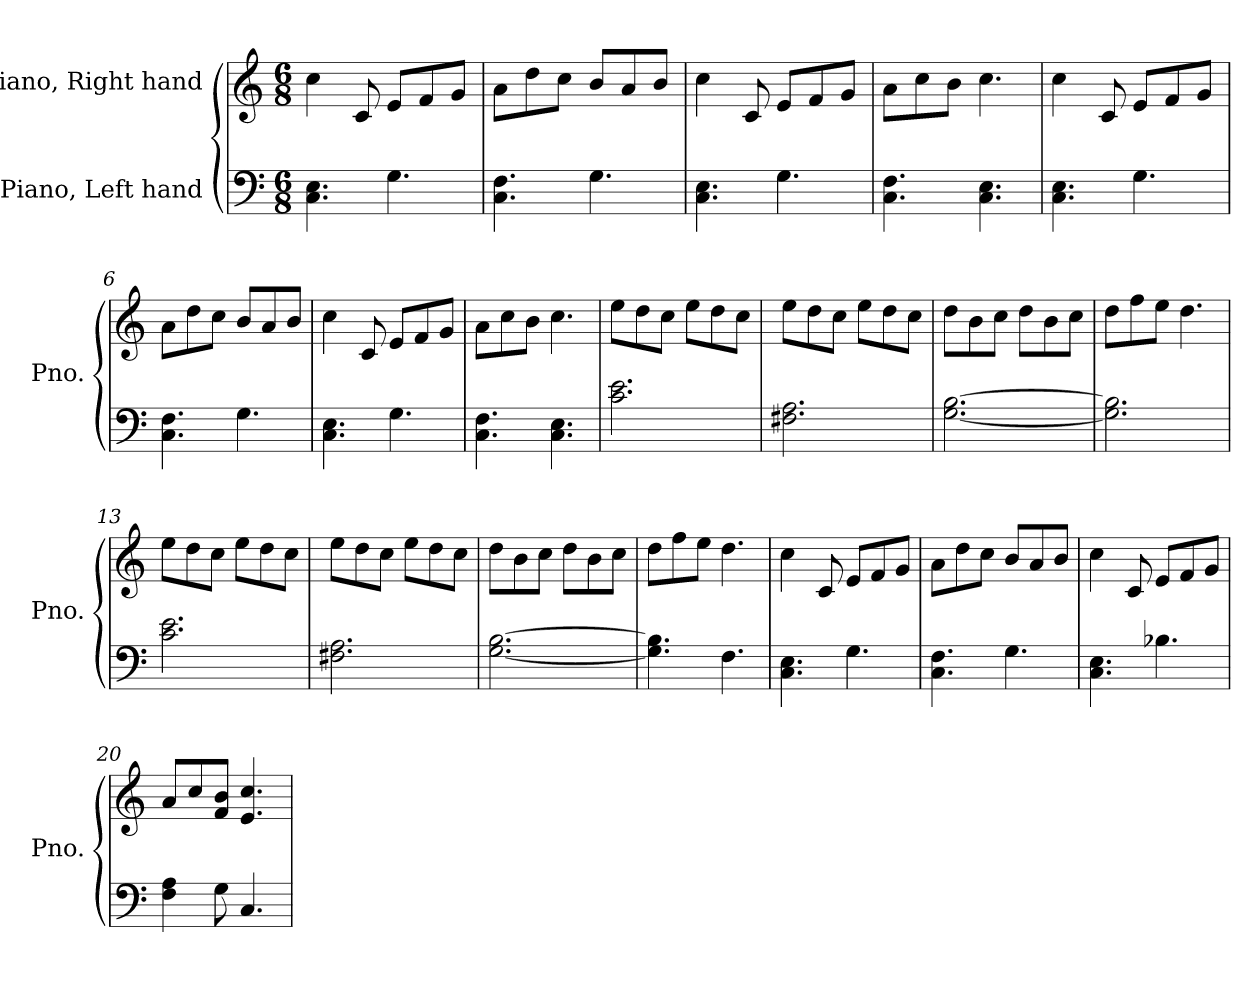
**kern	**kern
*part2	*part1
*staff2	*staff1
*I"Piano, Left hand	*I"Piano, Right hand
*I'Pno.	*I'Pno.
*clefF4	*clefG2
*k[]	*k[]
*M6/8	*M6/8
*MM120	*MM120
=1	=1
4.C\ 4.E\	4cc\
.	8c/
4.G\	8e/L
.	8f/
.	8g/J
=2	=2
4.C\ 4.F\	8a\L
.	8dd\
.	8cc\J
4.G\	8b/L
.	8a/
.	8b/J
=3	=3
4.C\ 4.E\	4cc\
.	8c/
4.G\	8e/L
.	8f/
.	8g/J
=4	=4
4.C\ 4.F\	8a\L
.	8cc\
.	8b\J
4.C\ 4.E\	4.cc\
=5	=5
4.C\ 4.E\	4cc\
.	8c/
4.G\	8e/L
.	8f/
.	8g/J
!!LO:LB:g=z
=6	=6
4.C\ 4.F\	8a\L
.	8dd\
.	8cc\J
4.G\	8b/L
.	8a/
.	8b/J
=7	=7
4.C\ 4.E\	4cc\
.	8c/
4.G\	8e/L
.	8f/
.	8g/J
=8	=8
4.C\ 4.F\	8a\L
.	8cc\
.	8b\J
4.C\ 4.E\	4.cc\
=9	=9
2.c\ 2.e\	8ee\L
.	8dd\
.	8cc\J
.	8ee\L
.	8dd\
.	8cc\J
=10	=10
2.F#X\ 2.A\	8ee\L
.	8dd\
.	8cc\J
.	8ee\L
.	8dd\
.	8cc\J
=11	=11
[2.G\ [2.B\	8dd\L
.	8b\
.	8cc\J
.	8dd\L
.	8b\
.	8cc\J
=12	=12
2.G\] 2.B\]	8dd\L
.	8ff\
.	8ee\J
.	4.dd\
!!LO:LB:g=z
=13	=13
2.c\ 2.e\	8ee\L
.	8dd\
.	8cc\J
.	8ee\L
.	8dd\
.	8cc\J
=14	=14
2.F#X\ 2.A\	8ee\L
.	8dd\
.	8cc\J
.	8ee\L
.	8dd\
.	8cc\J
=15	=15
[2.G\ [2.B\	8dd\L
.	8b\
.	8cc\J
.	8dd\L
.	8b\
.	8cc\J
=16	=16
4.G\] 4.B\]	8dd\L
.	8ff\
.	8ee\J
4.F\	4.dd\
=17	=17
4.C\ 4.E\	4cc\
.	8c/
4.G\	8e/L
.	8f/
.	8g/J
=18	=18
4.C\ 4.F\	8a\L
.	8dd\
.	8cc\J
4.G\	8b/L
.	8a/
.	8b/J
!!LO:LB:g=z
=19	=19
4.C\ 4.E\	4cc\
.	8c/
4.B-X\	8e/L
.	8f/
.	8g/J
=20	=20
4F\ 4A\	8a/L
.	8cc/
8G\	8f/ 8b/J
4.C/	4.e/ 4.cc/
=	=
*-	*-
